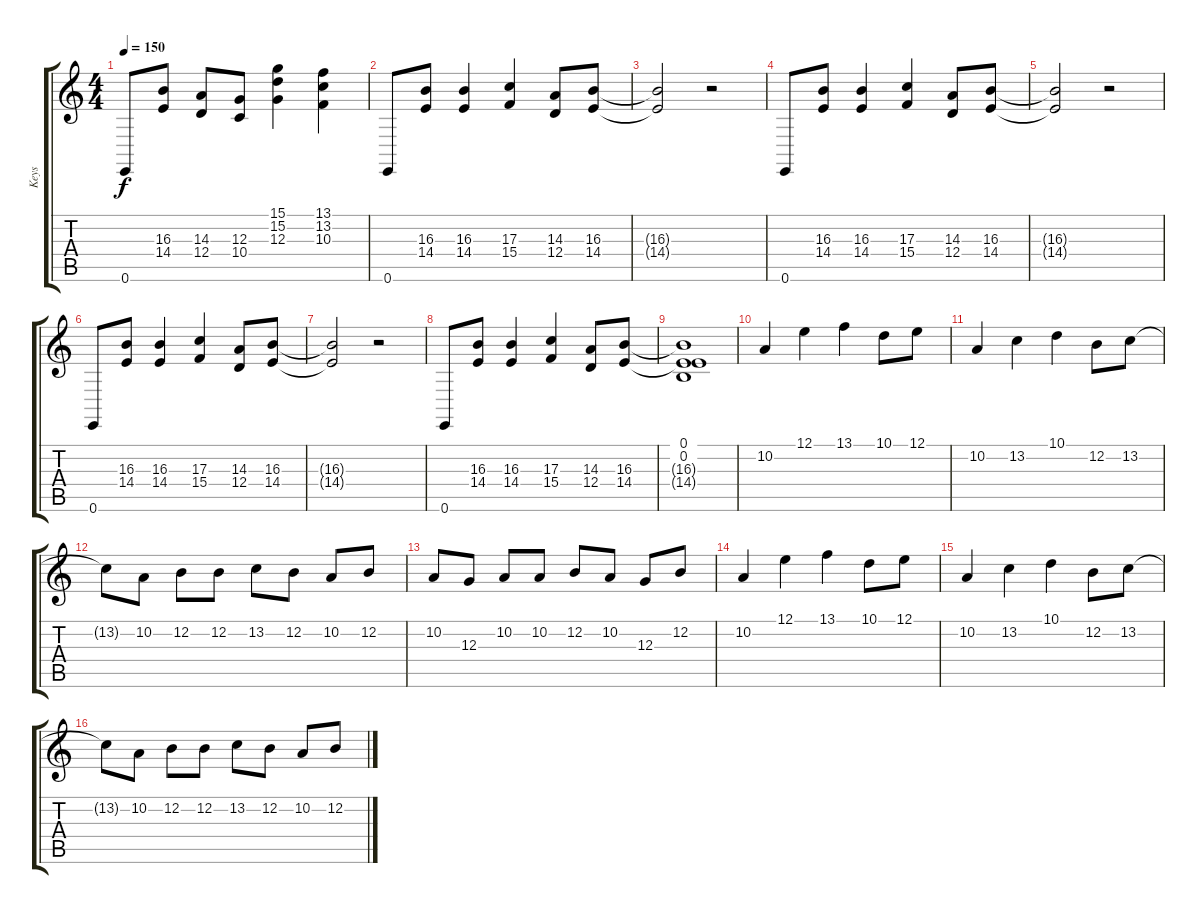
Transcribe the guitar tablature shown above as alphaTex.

\track ("Keys" "Keys") {instrument harpsichord}
\staff {score tabs}
\tuning (E4 B3 G3 D3 A2 E2) {hide}
\ts (4 4)
\tempo 150
\clef g2
\ks c
0.6.8{dy f} (16.3 14.4).8 (14.3 12.4).8 (12.3 10.4).8 (15.1 15.2 12.3).4 (13.1 13.2 10.3).4 |
0.6.8 (16.3 14.4).8 (16.3 14.4).4 (17.3 15.4).4 (14.3 12.4).8 (16.3 14.4).8 |
(16.3{t} 14.4{t}).2 r.2 |
0.6.8 (16.3 14.4).8 (16.3 14.4).4 (17.3 15.4).4 (14.3 12.4).8 (16.3 14.4).8 |
(16.3{t} 14.4{t}).2 r.2 |
0.6.8 (16.3 14.4).8 (16.3 14.4).4 (17.3 15.4).4 (14.3 12.4).8 (16.3 14.4).8 |
(16.3{t} 14.4{t}).2 r.2 |
0.6.8 (16.3 14.4).8 (16.3 14.4).4 (17.3 15.4).4 (14.3 12.4).8 (16.3 14.4).8 |
(0.1 0.2 16.3{t} 14.4{t}).1 |
10.2.4 12.1.4 13.1.4 10.1.8 12.1.8 |
10.2.4 13.2.4 10.1.4 12.2.8 13.2.8 |
13.2{t}.8 10.2.8 12.2.8 12.2.8 13.2.8 12.2.8 10.2.8 12.2.8 |
10.2.8 12.3.8 10.2.8 10.2.8 12.2.8 10.2.8 12.3.8 12.2.8 |
10.2.4 12.1.4 13.1.4 10.1.8 12.1.8 |
10.2.4 13.2.4 10.1.4 12.2.8 13.2.8 |
13.2{t}.8 10.2.8 12.2.8 12.2.8 13.2.8 12.2.8 10.2.8 12.2.8
